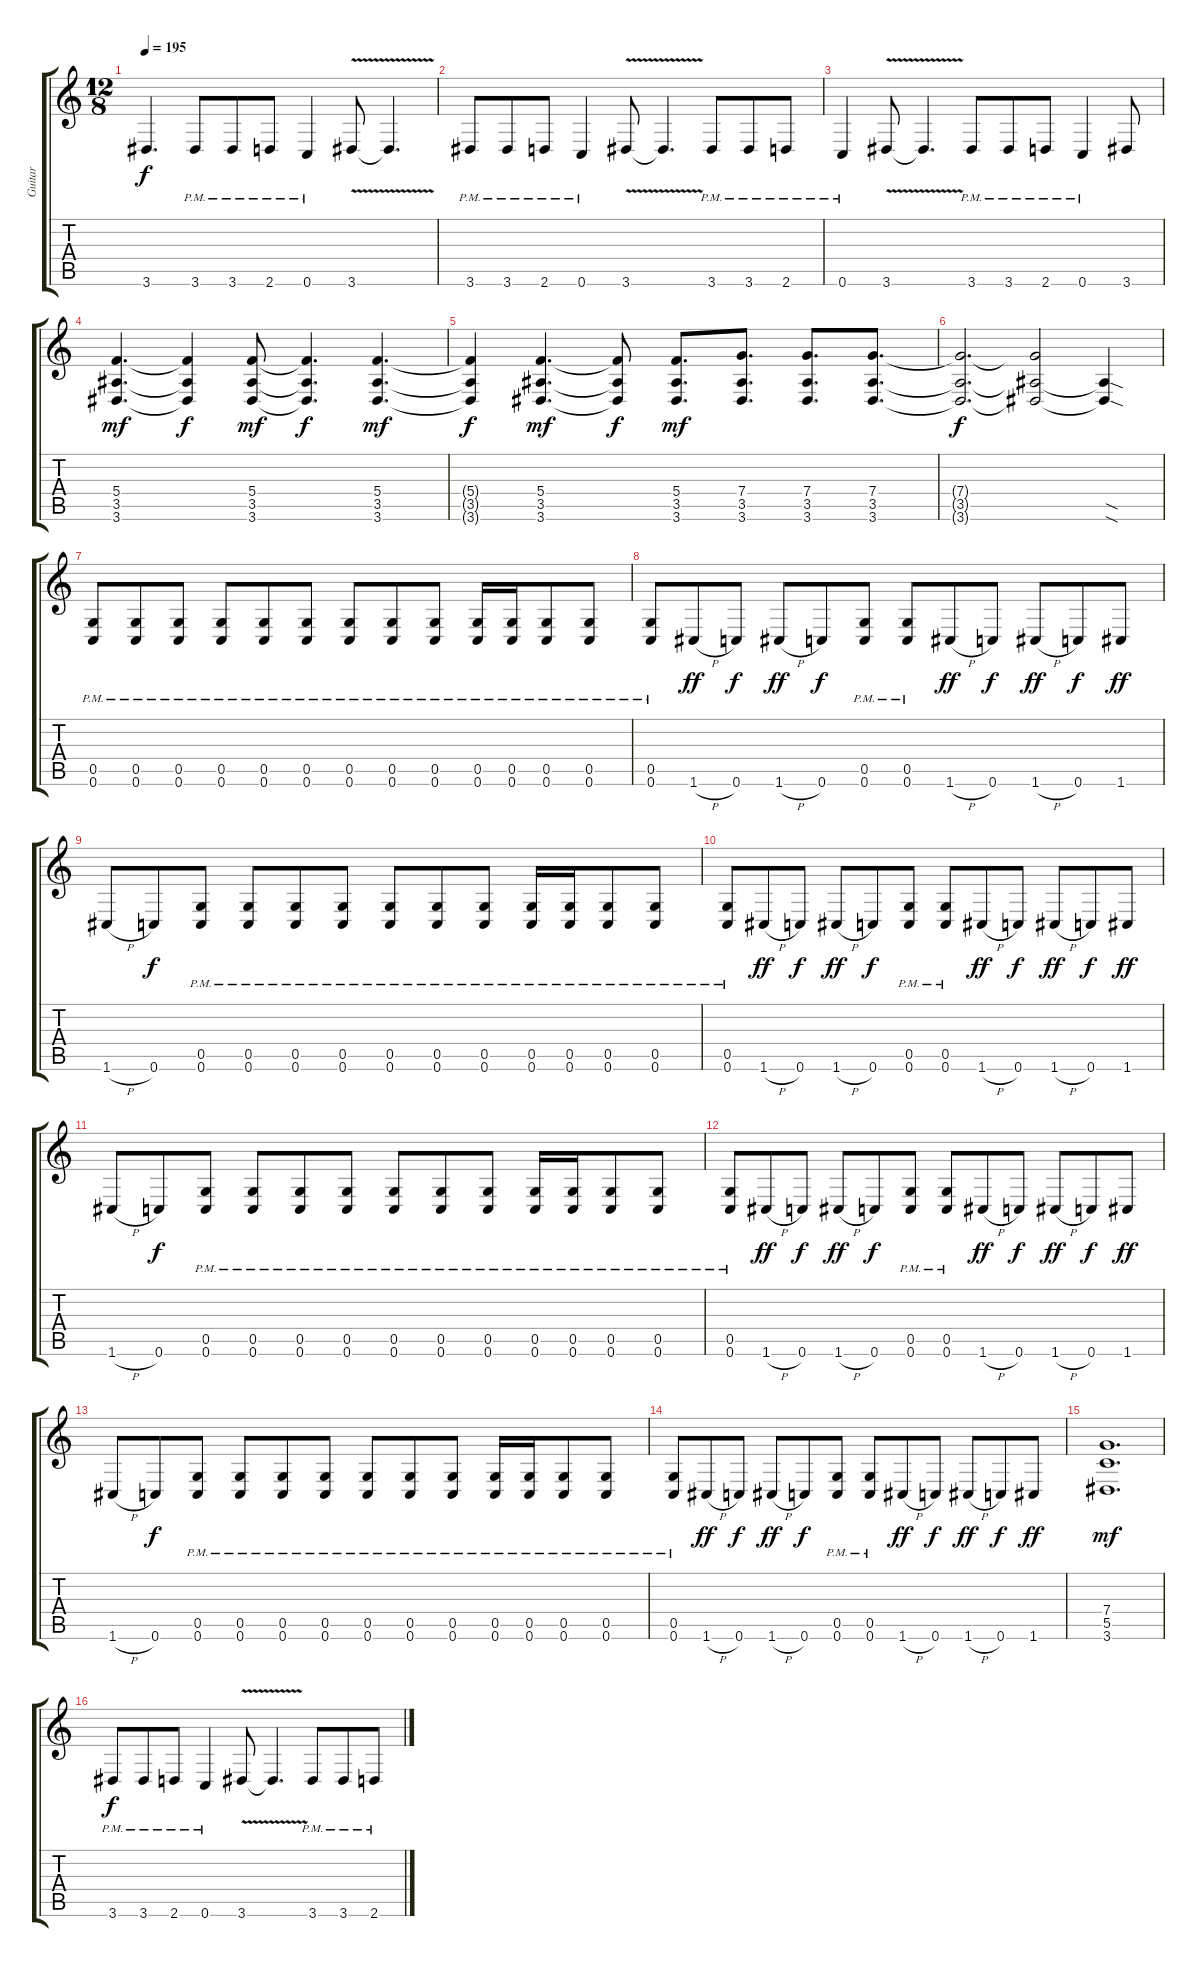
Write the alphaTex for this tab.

\track ("Guitar" "Guitar") {instrument distortionguitar}
\staff {score tabs}
\tuning (D4 A3 F3 C3 G2 C2) {hide}
\ts (12 8)
\tempo 195
\clef g2
\ks c
3.6{t}.4{d dy f} 3.6{pm}.8 3.6{pm}.8 2.6{pm}.8 0.6{pm}.4 3.6{v}.8 3.6{t}.4{d} |
3.6{pm}.8 3.6{pm}.8 2.6{pm}.8 0.6{pm}.4 3.6{v}.8 3.6{t}.4{d} 3.6{pm}.8 3.6{pm}.8 2.6{pm}.8 |
0.6{pm}.4 3.6{v}.8 3.6{t}.4{d} 3.6{pm}.8 3.6{pm}.8 2.6{pm}.8 0.6{pm}.4 3.6.8 |
(5.4 3.5 3.6).4{d dy mf} (5.4{t} 3.5{t} 3.6{t}).4{dy f} (5.4 3.5 3.6).8{dy mf} (5.4{t} 3.5{t} 3.6{t}).4{d dy f} (5.4 3.5 3.6).4{d dy mf} |
(5.4{t} 3.5{t} 3.6{t}).4{dy f} (5.4 3.5 3.6).4{d dy mf} (5.4{t} 3.5{t} 3.6{t}).8{dy f} (5.4 3.5 3.6).8{d dy mf} (7.4 3.5 3.6).8{d} (7.4 3.5 3.6).8{d} (7.4 3.5 3.6).8{d} |
(7.4{t} 3.5{t} 3.6{t}).2{d dy f} (7.4{t} 3.5{t} 3.6{t}).2 (3.5{sod t} 3.6{sod t}).4 |
(0.5{pm} 0.6{pm}).8 (0.5{pm} 0.6{pm}).8 (0.5{pm} 0.6{pm}).8 (0.5{pm} 0.6{pm}).8 (0.5{pm} 0.6{pm}).8 (0.5{pm} 0.6{pm}).8 (0.5{pm} 0.6{pm}).8 (0.5{pm} 0.6{pm}).8 (0.5{pm} 0.6{pm}).8 (0.5{pm} 0.6{pm}).16 (0.5{pm} 0.6{pm}).16 (0.5{pm} 0.6{pm}).8 (0.5{pm} 0.6{pm}).8 |
(0.5{pm} 0.6{pm}).8 1.6{h}.8{dy ff} 0.6.8{dy f} 1.6{h}.8{dy ff} 0.6.8{dy f} (0.5{pm} 0.6{pm}).8 (0.5{pm} 0.6{pm}).8 1.6{h}.8{dy ff} 0.6.8{dy f} 1.6{h}.8{dy ff} 0.6.8{dy f} 1.6.8{dy ff} |
1.6{h}.8 0.6.8{dy f} (0.5{pm} 0.6{pm}).8 (0.5{pm} 0.6{pm}).8 (0.5{pm} 0.6{pm}).8 (0.5{pm} 0.6{pm}).8 (0.5{pm} 0.6{pm}).8 (0.5{pm} 0.6{pm}).8 (0.5{pm} 0.6{pm}).8 (0.5{pm} 0.6{pm}).16 (0.5{pm} 0.6{pm}).16 (0.5{pm} 0.6{pm}).8 (0.5{pm} 0.6{pm}).8 |
(0.5{pm} 0.6{pm}).8 1.6{h}.8{dy ff} 0.6.8{dy f} 1.6{h}.8{dy ff} 0.6.8{dy f} (0.5{pm} 0.6{pm}).8 (0.5{pm} 0.6{pm}).8 1.6{h}.8{dy ff} 0.6.8{dy f} 1.6{h}.8{dy ff} 0.6.8{dy f} 1.6.8{dy ff} |
1.6{h}.8 0.6.8{dy f} (0.5{pm} 0.6{pm}).8 (0.5{pm} 0.6{pm}).8 (0.5{pm} 0.6{pm}).8 (0.5{pm} 0.6{pm}).8 (0.5{pm} 0.6{pm}).8 (0.5{pm} 0.6{pm}).8 (0.5{pm} 0.6{pm}).8 (0.5{pm} 0.6{pm}).16 (0.5{pm} 0.6{pm}).16 (0.5{pm} 0.6{pm}).8 (0.5{pm} 0.6{pm}).8 |
(0.5{pm} 0.6{pm}).8 1.6{h}.8{dy ff} 0.6.8{dy f} 1.6{h}.8{dy ff} 0.6.8{dy f} (0.5{pm} 0.6{pm}).8 (0.5{pm} 0.6{pm}).8 1.6{h}.8{dy ff} 0.6.8{dy f} 1.6{h}.8{dy ff} 0.6.8{dy f} 1.6.8{dy ff} |
1.6{h}.8 0.6.8{dy f} (0.5{pm} 0.6{pm}).8 (0.5{pm} 0.6{pm}).8 (0.5{pm} 0.6{pm}).8 (0.5{pm} 0.6{pm}).8 (0.5{pm} 0.6{pm}).8 (0.5{pm} 0.6{pm}).8 (0.5{pm} 0.6{pm}).8 (0.5{pm} 0.6{pm}).16 (0.5{pm} 0.6{pm}).16 (0.5{pm} 0.6{pm}).8 (0.5{pm} 0.6{pm}).8 |
(0.5{pm} 0.6{pm}).8 1.6{h}.8{dy ff} 0.6.8{dy f} 1.6{h}.8{dy ff} 0.6.8{dy f} (0.5{pm} 0.6{pm}).8 (0.5{pm} 0.6{pm}).8 1.6{h}.8{dy ff} 0.6.8{dy f} 1.6{h}.8{dy ff} 0.6.8{dy f} 1.6.8{dy ff} |
(7.4 5.5 3.6).1{d dy mf} |
3.6{pm}.8{dy f} 3.6{pm}.8 2.6{pm}.8 0.6{pm}.4 3.6{v}.8 3.6{t}.4{d} 3.6{pm}.8 3.6{pm}.8 2.6{pm}.8
